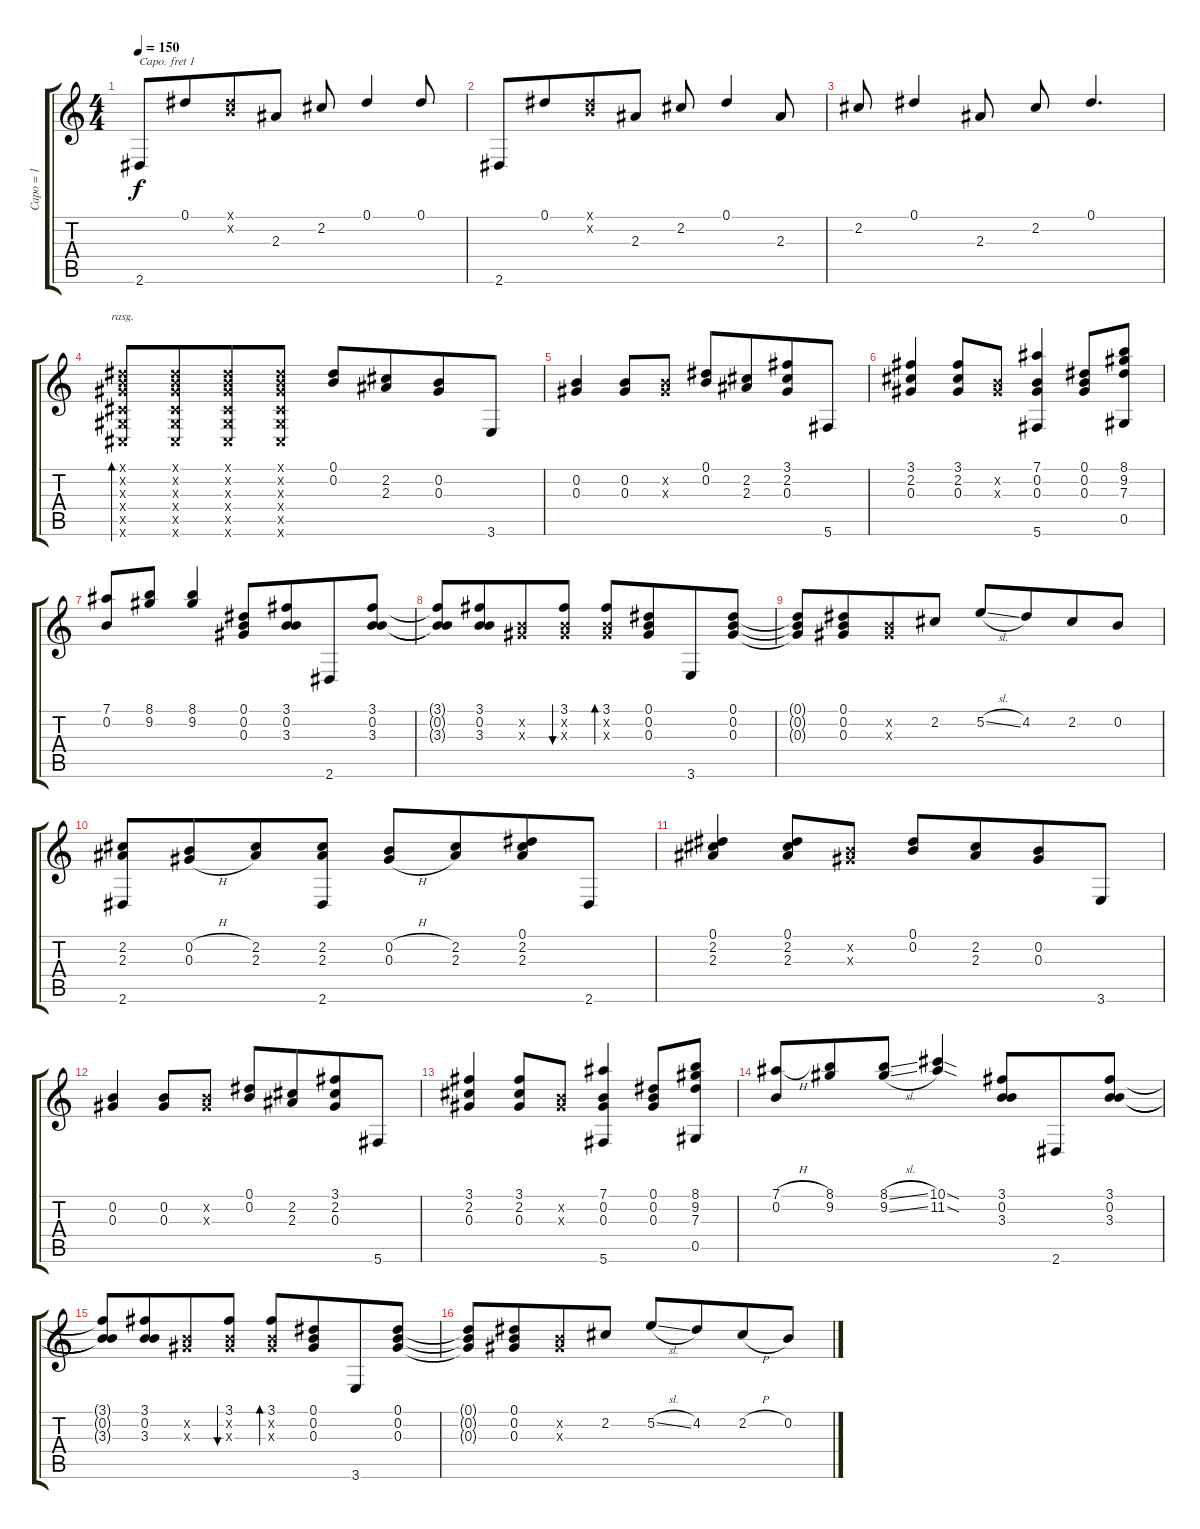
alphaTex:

\track ("Capo = 1" "Capo = 1") {instrument acousticguitarsteel}
\staff {score tabs}
\capo 1
\tuning (D4 Bb3 G3 C3 G2 C2) {hide}
\ts (4 4)
\tempo 150
\clef g2
\ks c
2.6.8{dy f} 0.1.8{beam merge} (0.1{x} 0.2{x}).8{beam Up} 2.3.8{beam Up} 2.2.8{beam Up} 0.1.4{beam Up} 0.1.8{beam Up} |
2.6.8 0.1.8{beam merge} (0.1{x} 0.2{x}).8{beam Up} 2.3.8{beam Up} 2.2.8{beam Up} 0.1.4{beam Up} 2.3.8 |
2.2.8{beam Up} 0.1.4{beam Up} 2.3.8 2.2.8{beam Up} 0.1.4{d beam Up} |
(0.1{x} 0.2{x} 0.3{x} 0.4{x} 0.5{x} 0.6{x}).8{bd 60 rasg ii} (0.1{x} 0.2{x} 0.3{x} 0.4{x} 0.5{x} 0.6{x}).8{beam merge} (0.1{x} 0.2{x} 0.3{x} 0.4{x} 0.5{x} 0.6{x}).8 (0.1{x} 0.2{x} 0.3{x} 0.4{x} 0.5{x} 0.6{x}).8 (0.1 0.2).8{beam Up} (2.2 2.3).8{beam Up beam merge} (0.2 0.3).8 3.6.8 |
(0.2 0.3).4 (0.2 0.3).8 (0.2{x} 0.3{x}).8 (0.1 0.2).8{beam Up} (2.2 2.3).8{beam Up beam merge} (3.1 2.2 0.3).8 5.6.8 |
(3.1 2.2 0.3).4{beam Up} (3.1 2.2 0.3).8{beam Up} (0.2{x} 0.3{x}).8{beam Up} (7.1 0.2 0.3 5.6).4 (0.1 0.2 0.3).8{beam Up} (8.1 9.2 7.3 0.5).8 |
(7.1 0.2).8{beam Up} (8.1 9.2).8{beam Up} (8.1 9.2).4{beam Up} (0.1 0.2 0.3).8{beam Up} (3.1 0.2 3.3).8{beam Up beam merge} 2.6.8 (3.1 0.2 3.3).8 |
(3.1{t} 0.2{t} 3.3{t}).8{beam Up} (3.1 0.2 3.3).8{beam Up beam merge} (0.2{x} 0.3{x}).8{beam Up} (3.1 0.2{x} 0.3{x}).8{bu 120 beam Up} (3.1 0.2{x} 0.3{x}).8{bd 120 beam Up} (0.1 0.2 0.3).8{beam Up beam merge} 3.6.8 (0.1 0.2 0.3).8 |
(0.1{t} 0.2{t} 0.3{t}).8{beam Up} (0.1 0.2 0.3).8{beam Up beam merge} (0.2{x} 0.3{x}).8{beam Up} 2.2.8{beam Up} 5.2{sl}.8{beam Up} 4.2.8{beam Up beam merge} 2.2.8{beam Up} 0.2.8{beam Up} |
(2.2 2.3 2.6).8 (0.2{h} 0.3{h}).8{beam merge} (2.2 2.3).8 (2.2 2.3 2.6).8 (0.2{h} 0.3{h}).8 (2.2 2.3).8{beam merge} (0.1 2.2 2.3).8 2.6.8 |
(0.1 2.2 2.3).4{beam Up} (0.1 2.2 2.3).8{beam Up} (0.2{x} 0.3{x}).8{beam Up} (0.1 0.2).8{beam Up} (2.2 2.3).8{beam Up beam merge} (0.2 0.3).8 3.6.8 |
(0.2 0.3).4 (0.2 0.3).8 (0.2{x} 0.3{x}).8 (0.1 0.2).8 (2.2 2.3).8{beam merge} (3.1 2.2 0.3).8 5.6.8 |
(3.1 2.2 0.3).4{beam Up} (3.1 2.2 0.3).8{beam Up} (0.2{x} 0.3{x}).8{beam Up} (7.1 0.2 0.3 5.6).4 (0.1 0.2 0.3).8 (8.1 9.2 7.3 0.5).8 |
(7.1{h} 0.2).8{beam Up} (8.1 9.2).8{beam Up beam merge} (8.1{sl} 9.2{sl}).8{beam Up} (10.1{sod} 11.2{sod}).4{beam Up} (3.1 0.2 3.3).8{beam merge} 2.6.8 (3.1 0.2 3.3).8 |
(3.1{t} 0.2{t} 3.3{t}).8{beam Up} (3.1 0.2 3.3).8{beam Up beam merge} (0.2{x} 0.3{x}).8{beam Up} (3.1 0.2{x} 0.3{x}).8{bu 120 beam Up} (3.1 0.2{x} 0.3{x}).8{bd 120 beam Up} (0.1 0.2 0.3).8{beam Up beam merge} 3.6.8 (0.1 0.2 0.3).8 |
(0.1{t} 0.2{t} 0.3{t}).8{beam Up} (0.1 0.2 0.3).8{beam Up beam merge} (0.2{x} 0.3{x}).8{beam Up} 2.2.8{beam Up} 5.2{sl}.8{beam Up} 4.2.8{beam Up beam merge} 2.2{h}.8{beam Up} 0.2.8{beam Up}
